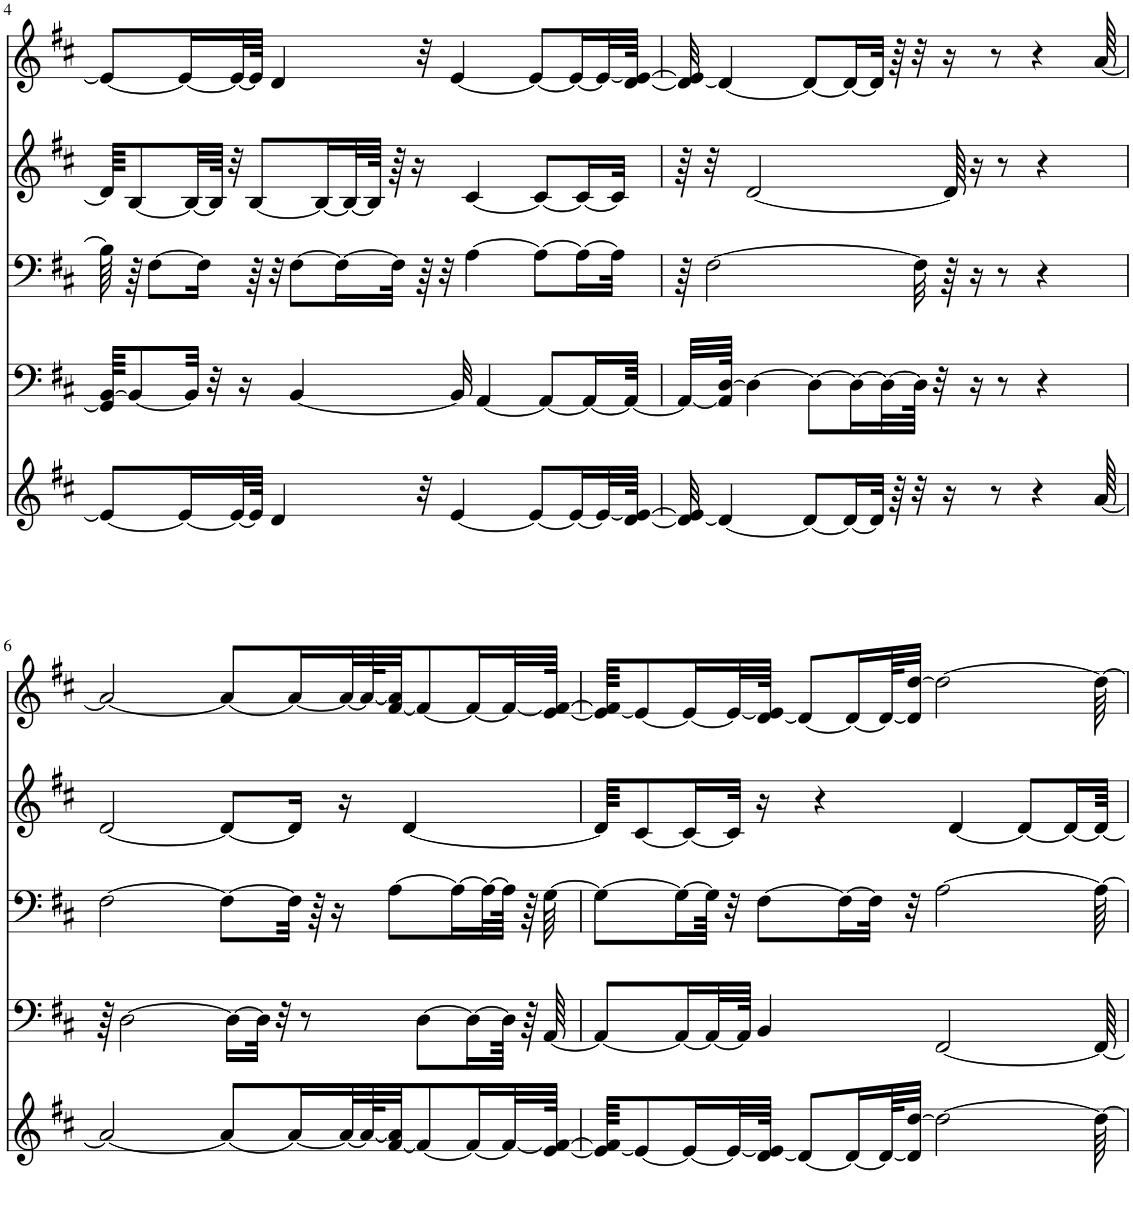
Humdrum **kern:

**kern	**kern	**kern	**kern	**kern
*part5	*part4	*part3	*part2	*part1
*staff5	*staff4	*staff3	*staff2	*staff1
*I"Clarinet	*I"new	*I"new	*I"new	*I"new
*I'Cl	*	*	*	*
!!LO:PB:g=z
*clefG2	*clefF4	*clefF4	*clefG2	*clefG2
*Trd1c2	*	*	*	*
*k[f#c#]	*k[f#c#]	*k[f#c#]	*k[f#c#]	*k[f#c#]
*M4/4	*M4/4	*M4/4	*M4/4	*M4/4
=4	=4	=4	=4	=4
8e/L_	64GG/] [64BB/KKKL	64B\]	64d/KKKL]	8e/L_
.	8BB/_	64r	[8B/	.
.	.	[8F#\L	.	.
16e/L_	.	.	.	16e/L_
.	32BB/Jkk]	.	32B/LL_	.
.	.	16F#\Jk]	.	.
.	32r	.	64B/JJJk]	.
32e/L_	.	.	32r	32e/L_
.	16r	.	.	.
64e/JJJk]	.	64r	[8B/L	64e/JJJk]
4d/	.	32r	.	4d/
.	[4BB/	[8F#\L	.	.
.	.	.	16B/L_	.
.	.	16F#\L_	.	.
.	.	.	32B/L_	.
.	.	.	64B/JJJk]	.
.	.	32F#\JJk]	64r	.
.	.	.	16r	.
32r	.	64r	.	32r
.	.	32r	.	.
[4e/	32BB/]	.	.	[4e/
.	.	[4A\	[4c#/	.
.	[4AA/	.	.	.
8e/L_	.	.	.	8e/L_
.	.	8A\L_	8c#/L_	.
.	8AA/L_	.	.	.
16e/L_	.	.	.	16e/L_
.	.	16A\L_	16c#/L_	.
.	16AA/L_	.	.	.
32e/L_	.	.	.	32e/L_
.	.	32A\JJk]	32c#/JJk]	.
[64d/ 64e/_JJJk	64AA/JJkk_	.	.	[64d/ 64e/_JJJk
=5	=5	=5	=5	=5
32d/_ 32e/]	32AA/LLL_	64r	64r	32d/_ 32e/]
.	.	[2F#\	32r	.
4d/_	64AA/] [64D/JJJk	.	.	4d/_
.	4D\_	.	[2d/	.
8d/L_	.	.	.	8d/L_
.	8D\L_	.	.	.
16d/L_	.	.	.	16d/L_
.	16D\L_	.	.	.
32d/JJk]	.	.	.	32d/JJk]
.	32D\L_	.	.	.
64r	.	.	.	64r
32r	64D\JJJk]	32F#\]	.	32r
.	32r	.	.	.
16r	.	64r	64d/]	16r
.	16r	16r	16r	.
8r	.	.	.	8r
.	8r	8r	8r	.
4r	.	.	.	4r
.	4r	4r	4r	.
[64a/	.	.	.	[64a/
!!LO:LB:g=z
=6	=6	=6	=6	=6
2a/_	64r	[2F#\	[2d/	2a/_
.	[2D\	.	.	.
8a/L_	.	8F#\L_	8d/L_	8a/L_
.	16D\LL_	.	.	.
.	32D\JJk]	.	.	.
.	32r	.	.	.
16a/L_	.	32F#\Jkk]	16d/Jk]	16a/L_
.	8r	.	.	.
.	.	64r	.	.
.	.	16r	.	.
32a/L_	.	.	16r	32a/L_
64a/K_	.	.	.	64a/K_
[32f#/ 32a/]JJ	.	[8A\L	.	[32f#/ 32a/]JJ
.	.	.	[4d/	.
8f#/_	[8D\L	.	.	8f#/_
.	.	16A\L_	.	.
16f#/L_	16D\L_	.	.	16f#/L_
.	.	32A\L_	.	.
32f#/L_	64D\JJkk]	64A\JJJk]	.	32f#/L_
.	64r	64r	.	.
[64e/ 64f#/_JJJk	[64AA/	[64G\	.	[64e/ 64f#/_JJJk
=7	=7	=7	=7	=7
64e/_ 64f#/]KKKL	8AA/L_	8G\L_	64d/KKKL]	64e/_ 64f#/]KKKL
8e/_	.	.	[8c#/	8e/_
.	16AA/L_	16G\L_	.	.
16e/L_	.	.	16c#/L_	16e/L_
.	32AA/L_	64G\JJkk]	.	.
32e/L_	.	32r	32c#/JJk]	32e/L_
.	64AA/JJJk]	.	.	.
[64d/ 64e/]JJJk	4BB/	[8F#\L	16r	[64d/ 64e/]JJJk
8d/L_	.	.	.	8d/L_
.	.	.	4r	.
.	.	16F#\L_	.	.
16d/L_	.	.	.	16d/L_
.	.	32F#\JJk]	.	.
64d/KL_	.	.	.	64d/KL_
32d/] [32dd/JJJ	.	32r	.	32d/] [32dd/JJJ
2dd\_	[2FF#/	[2A\	.	2dd\_
.	.	.	[4d/	.
.	.	.	8d/L_	.
.	.	.	16d/L_	.
64dd\_	64FF#/_	64A\_	64d/JJkk_	64dd\_
=	=	=	=	=
*-	*-	*-	*-	*-
